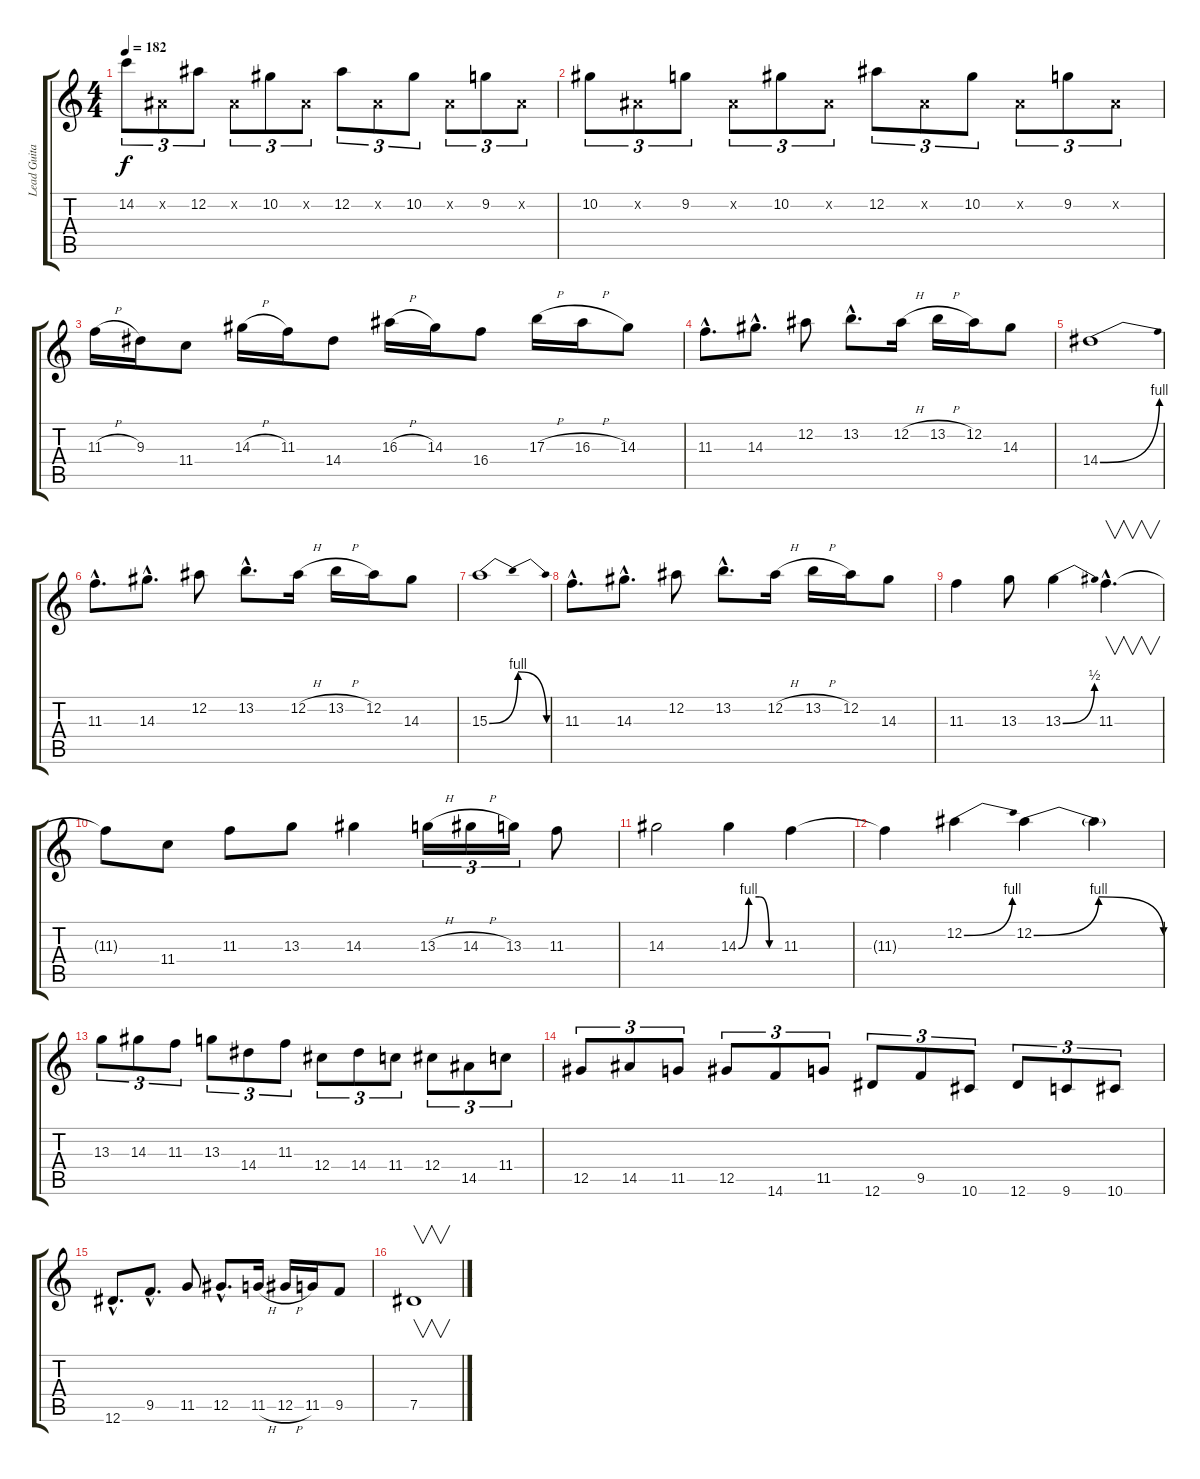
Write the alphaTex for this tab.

\track ("Lead Guitar" "Lead Guita") {instrument distortionguitar}
\staff {score tabs}
\tuning (Eb4 Bb3 Gb3 Db3 Ab2 Eb2) {hide}
\ts (4 4)
\tempo 182
\clef g2
\ks c
14.2.8{tu (3 2) dy f} 0.2{x}.8{tu (3 2)} 12.2.8{tu (3 2)} 0.2{x}.8{tu (3 2)} 10.2.8{tu (3 2)} 0.2{x}.8{tu (3 2)} 12.2.8{tu (3 2)} 0.2{x}.8{tu (3 2)} 10.2.8{tu (3 2)} 0.2{x}.8{tu (3 2)} 9.2.8{tu (3 2)} 0.2{x}.8{tu (3 2)} |
10.2.8{tu (3 2)} 0.2{x}.8{tu (3 2)} 9.2.8{tu (3 2)} 0.2{x}.8{tu (3 2)} 10.2.8{tu (3 2)} 0.2{x}.8{tu (3 2)} 12.2.8{tu (3 2)} 0.2{x}.8{tu (3 2)} 10.2.8{tu (3 2)} 0.2{x}.8{tu (3 2)} 9.2.8{tu (3 2)} 0.2{x}.8{tu (3 2)} |
11.3{h}.16 9.3.16 11.4.8 14.3{h}.16 11.3.16 14.4.8 16.3{h}.16 14.3.16 16.4.8 17.3{h}.16 16.3{h}.16 14.3.8 |
11.3{hac}.8{d} 14.3{hac}.8{d} 12.2.8 13.2{hac}.8{d} 12.2{h}.16 13.2{h}.16 12.2.16 14.3.8 |
14.4{be (bend 0 0 60 4)}.1 |
11.3{hac}.8{d} 14.3{hac}.8{d} 12.2.8 13.2{hac}.8{d} 12.2{h}.16 13.2{h}.16 12.2.16 14.3.8 |
15.3{be (bendrelease 0 0 5 4 30 4 60 0)}.1 |
11.3{hac}.8{d} 14.3{hac}.8{d} 12.2.8 13.2{hac}.8{d} 12.2{h}.16 13.2{h}.16 12.2.16 14.3.8 |
11.3.4 13.3.8 13.3{be (bend 0 0 60 2)}.4 11.3{hac}.4{v d} |
11.3{t}.8 11.4.8 11.3.8 13.3.8 14.3.4 13.3{h}.16{tu (3 2)} 14.3{h}.16{tu (3 2)} 13.3.16{tu (3 2)} 11.3.8 |
14.3.2 14.3{be (custom 0 0 15 4 30 4 45 0 60 0)}.4 11.3.4 |
11.3{t}.4 12.2{be (bend 0 0 60 4)}.4 12.2{be (bendrelease 0 0 15 4 45 4 60 0)}.4 12.2{t}.4 |
13.3.8{tu (3 2)} 14.3.8{tu (3 2)} 11.3.8{tu (3 2)} 13.3.8{tu (3 2)} 14.4.8{tu (3 2)} 11.3.8{tu (3 2)} 12.4.8{tu (3 2)} 14.4.8{tu (3 2)} 11.4.8{tu (3 2)} 12.4.8{tu (3 2)} 14.5.8{tu (3 2)} 11.4.8{tu (3 2)} |
12.5.8{tu (3 2)} 14.5.8{tu (3 2)} 11.5.8{tu (3 2)} 12.5.8{tu (3 2)} 14.6.8{tu (3 2)} 11.5.8{tu (3 2)} 12.6.8{tu (3 2)} 9.5.8{tu (3 2)} 10.6.8{tu (3 2)} 12.6.8{tu (3 2)} 9.6.8{tu (3 2)} 10.6.8{tu (3 2)} |
12.6{hac}.8{d} 9.5{hac}.8{d} 11.5.8 12.5{hac}.8{d} 11.5{h}.16 12.5{h}.16 11.5.16 9.5.8 |
7.5.1{v}
